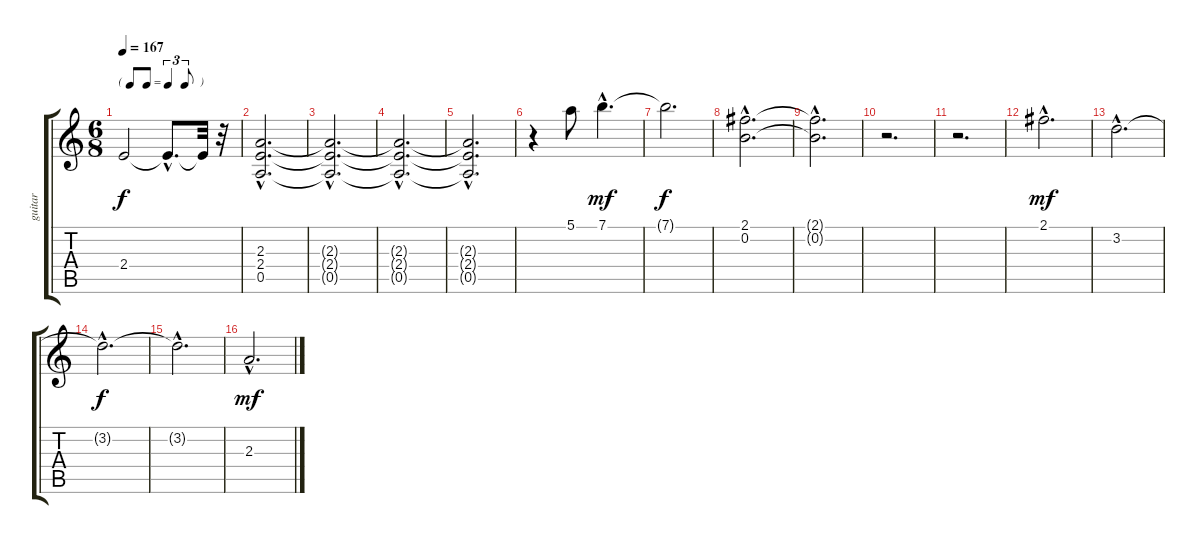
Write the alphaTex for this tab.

\track ("guitar" "guitar") {instrument distortionguitar}
\staff {score tabs}
\tuning (E4 B3 G3 D3 A2 E2) {hide}
\ts (6 8)
\tf triplet8th
\tempo 167
\clef g2
\ks c
2.4{t}.2{dy f} 2.4{hac t}.8{d} 2.4{t}.32 r.32 |
(2.3{hac} 2.4{hac} 0.5{hac}).2{d} |
(2.3{hac t} 2.4{hac t} 0.5{hac t}).2{d} |
(2.3{hac t} 2.4{hac t} 0.5{hac t}).2{d} |
(2.3{hac t} 2.4{hac t} 0.5{hac t}).2{d} |
r.4 5.1.8 7.1{hac}.4{d dy mf} |
7.1{t}.2{d dy f} |
(2.1{hac} 0.2{hac}).2{d} |
(2.1{hac t} 0.2{hac t}).2{d} |
r.2{d} |
r.2{d} |
2.1{hac}.2{d dy mf} |
3.2{hac}.2{d} |
3.2{hac t}.2{d dy f} |
3.2{hac t}.2{d} |
2.3{hac}.2{d dy mf}
